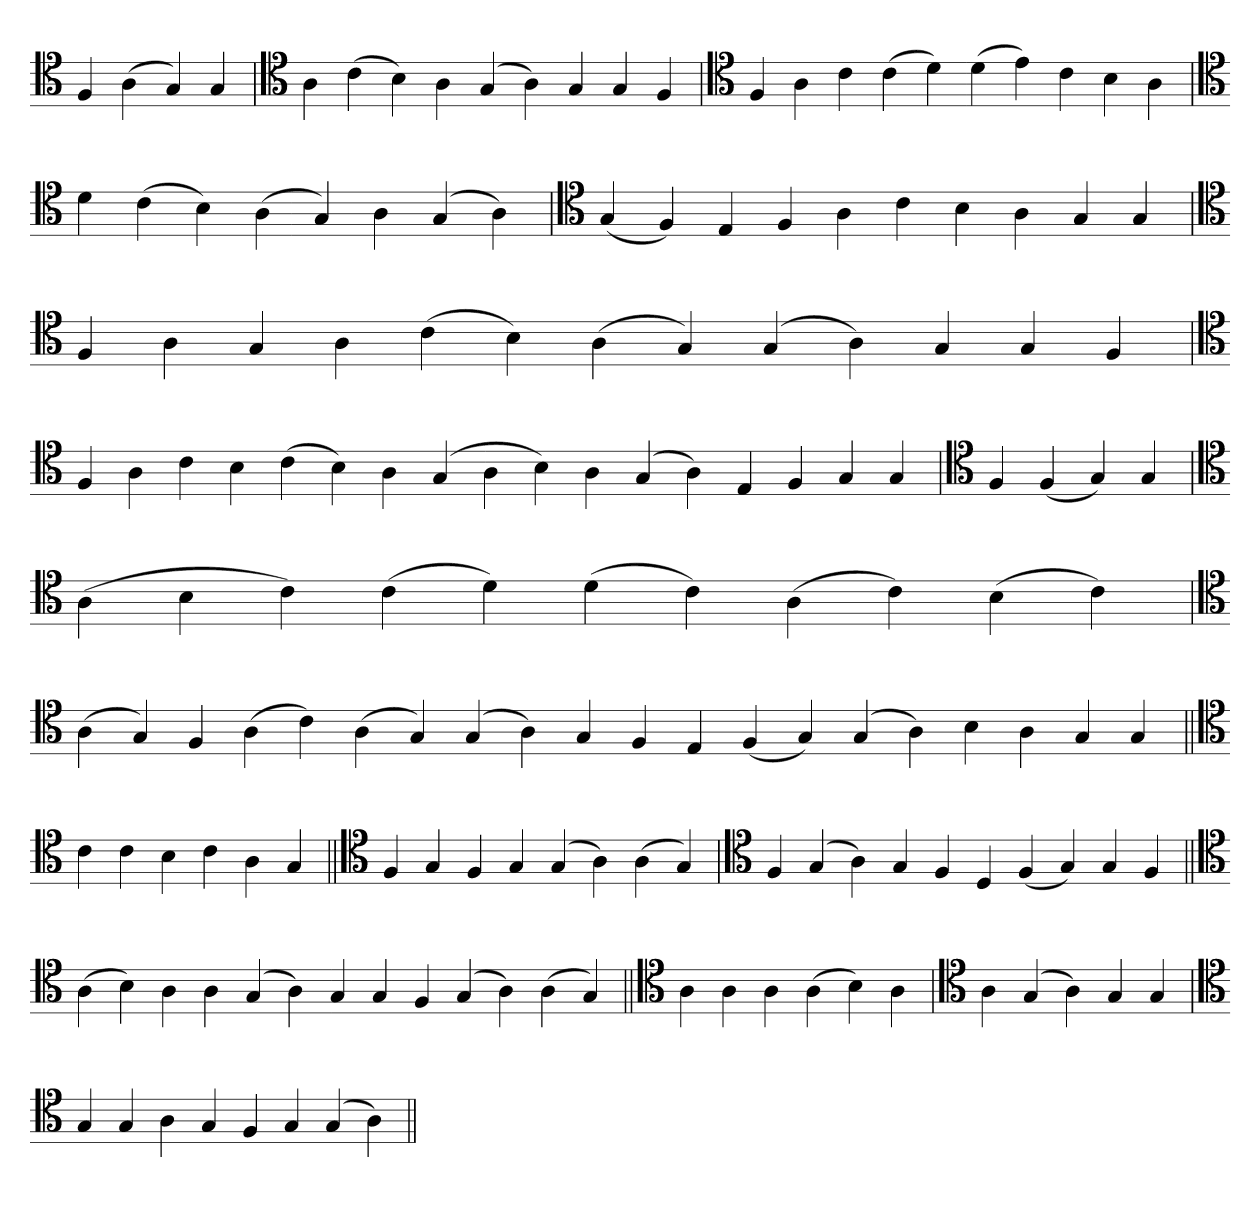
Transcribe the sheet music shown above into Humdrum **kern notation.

**kern
*part1
*staff1
*clefC4
=
4F
(4A
4G)
4G
=`
*clefC4
4A
(4c
4B)
4A
(4G
4A)
4G
4G
4F
='
*clefC4
4F
4A
4c
(4c
4d)
(4d
4e)
4c
4B
4A
=`
*clefC4
4d
(4c
4B)
(4A
4G)
4A
(4G
4A)
=`
*clefC4
(4G
4F)
4E
4F
4A
4c
4B
4A
4G
4G
=
*clefC4
4F
4A
4G
4A
(4c
4B)
(4A
4G)
(4G
4A)
4G
4G
4F
='
*clefC4
4F
4A
4c
4B
(4c
4B)
4A
(4G
4A
4B)
4A
(4G
4A)
4E
4F
4G
4G
=
*clefC4
4F
(4F
4G)
4G
=`
*clefC4
(4A
4B
4c)
(4c
4d)
(4d
4c)
(4A
4c)
(4B
4c)
=`
*clefC4
(4A
4G)
4F
(4A
4c)
(4A
4G)
(4G
4A)
4G
4F
4E
(4F
4G)
(4G
4A)
4B
4A
4G
4G
=||
*clefC4
4c
4c
4B
4c
4A
4G
=||
*clefC4
4F
4G
4F
4G
(4G
4A)
(4A
4G)
='
*clefC4
4F
(4G
4A)
4G
4F
4D
(4F
4G)
4G
4F
=||
*clefC4
(4A
4B)
4A
4A
(4G
4A)
4G
4G
4F
(4G
4A)
(4A
4G)
=||
*clefC4
4A
4A
4A
(4A
4B)
4A
=`
*clefC4
4A
(4G
4A)
4G
4G
=`
*clefC4
4G
4G
4A
4G
4F
4G
(4G
4A)
=||
*-
